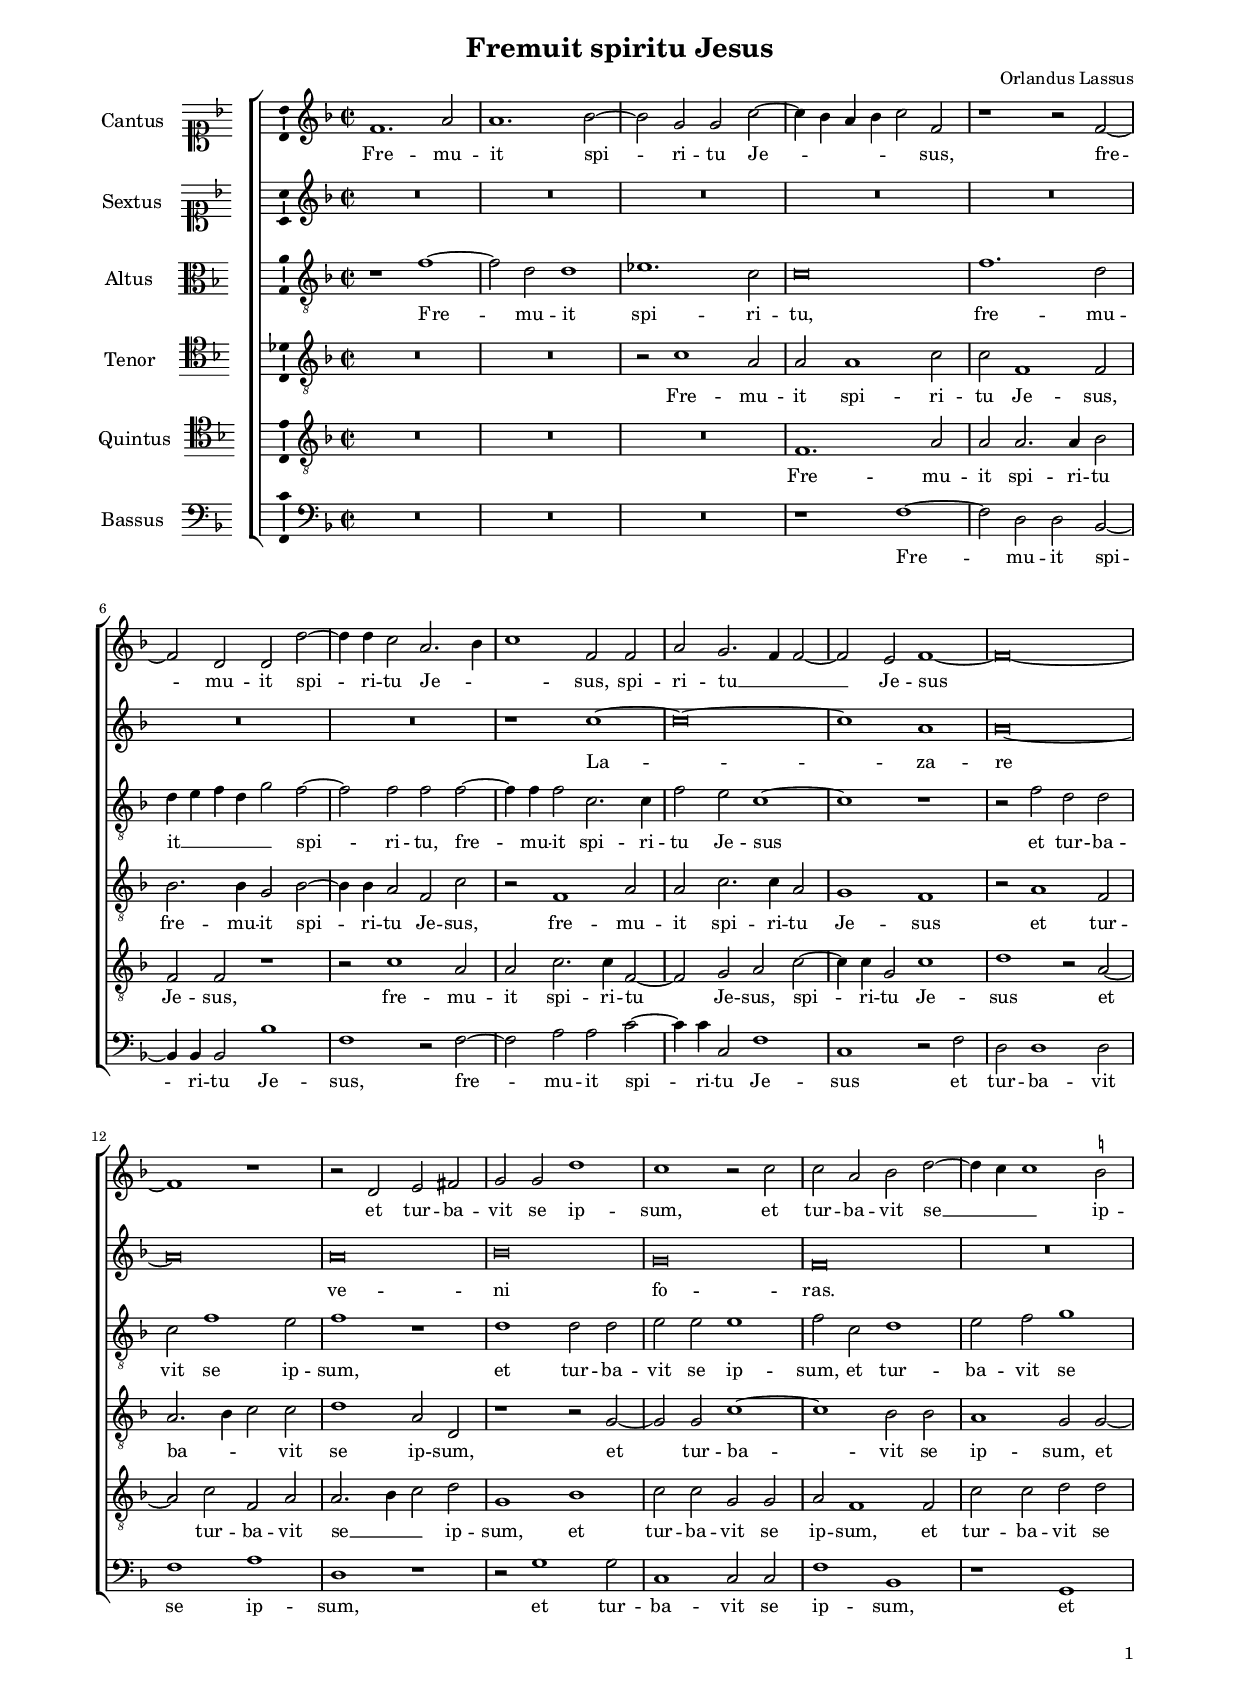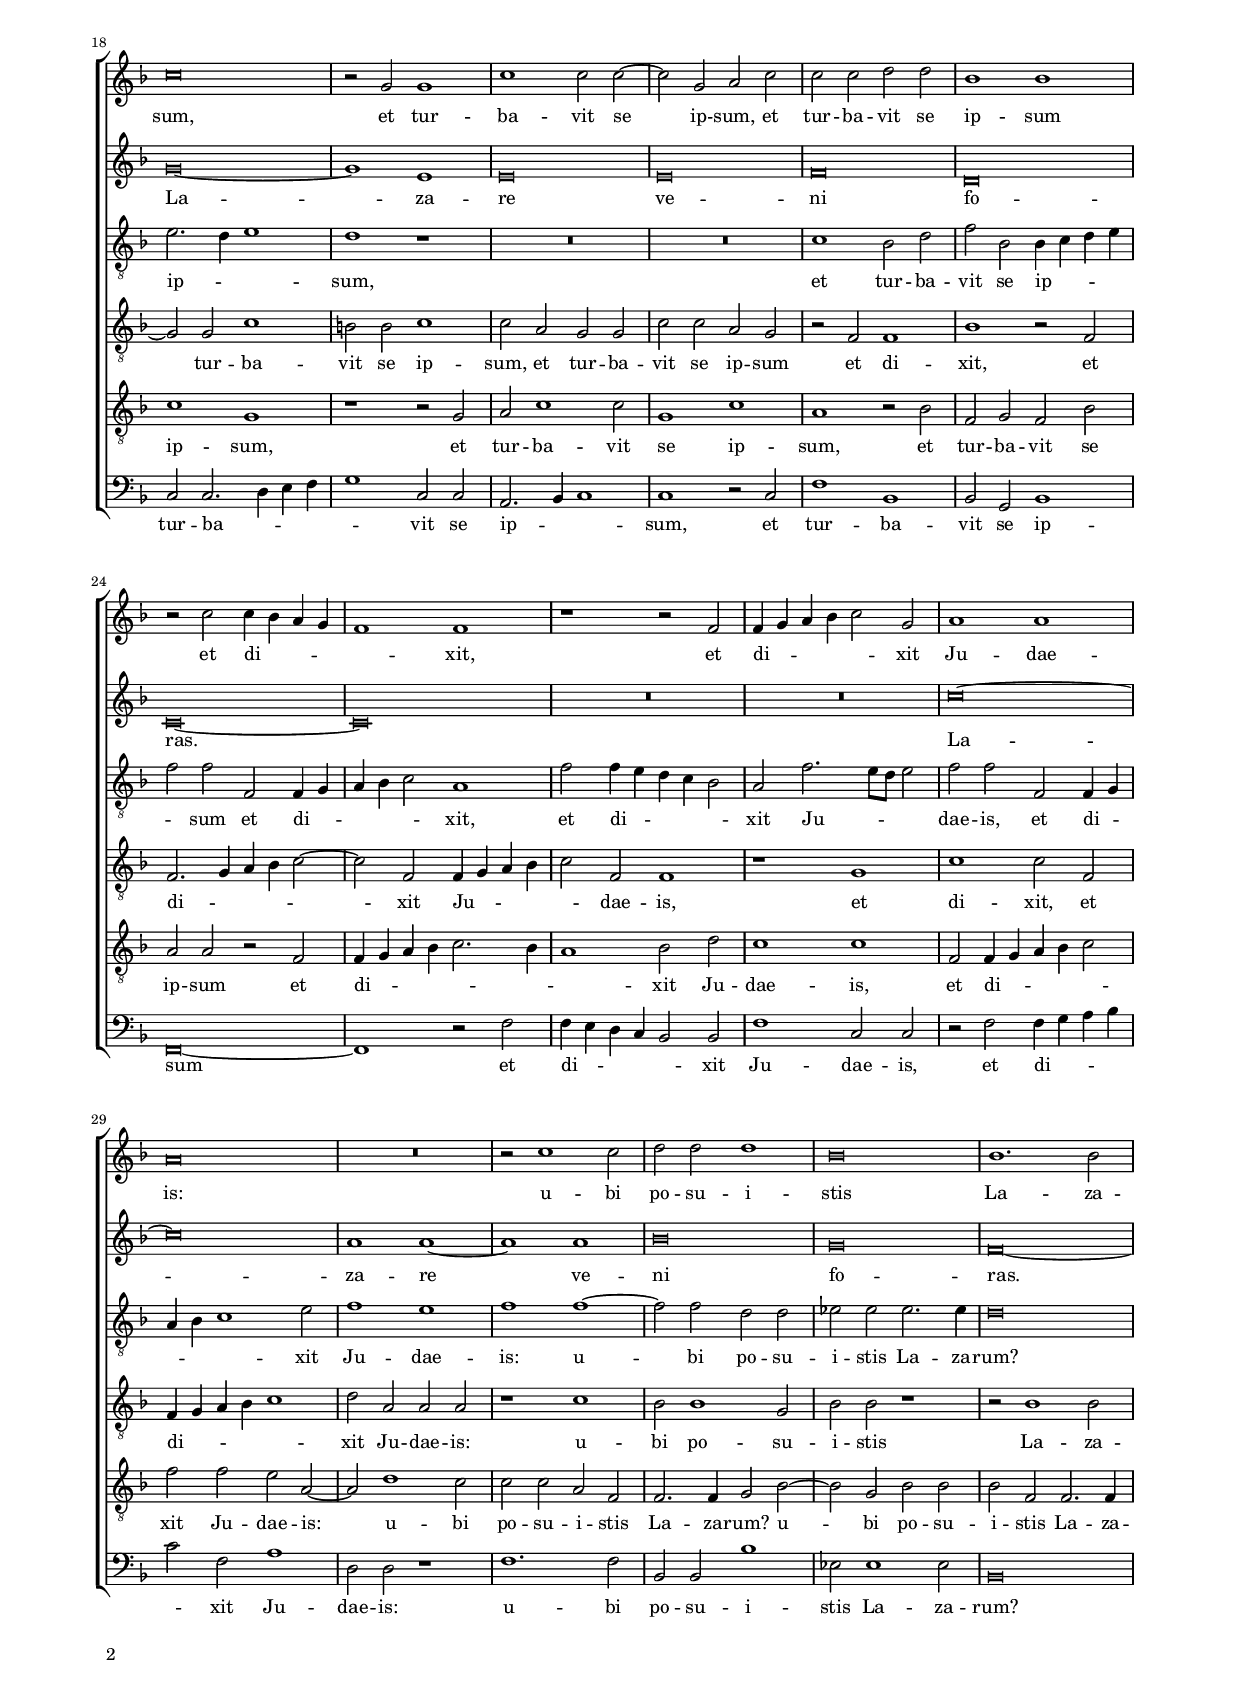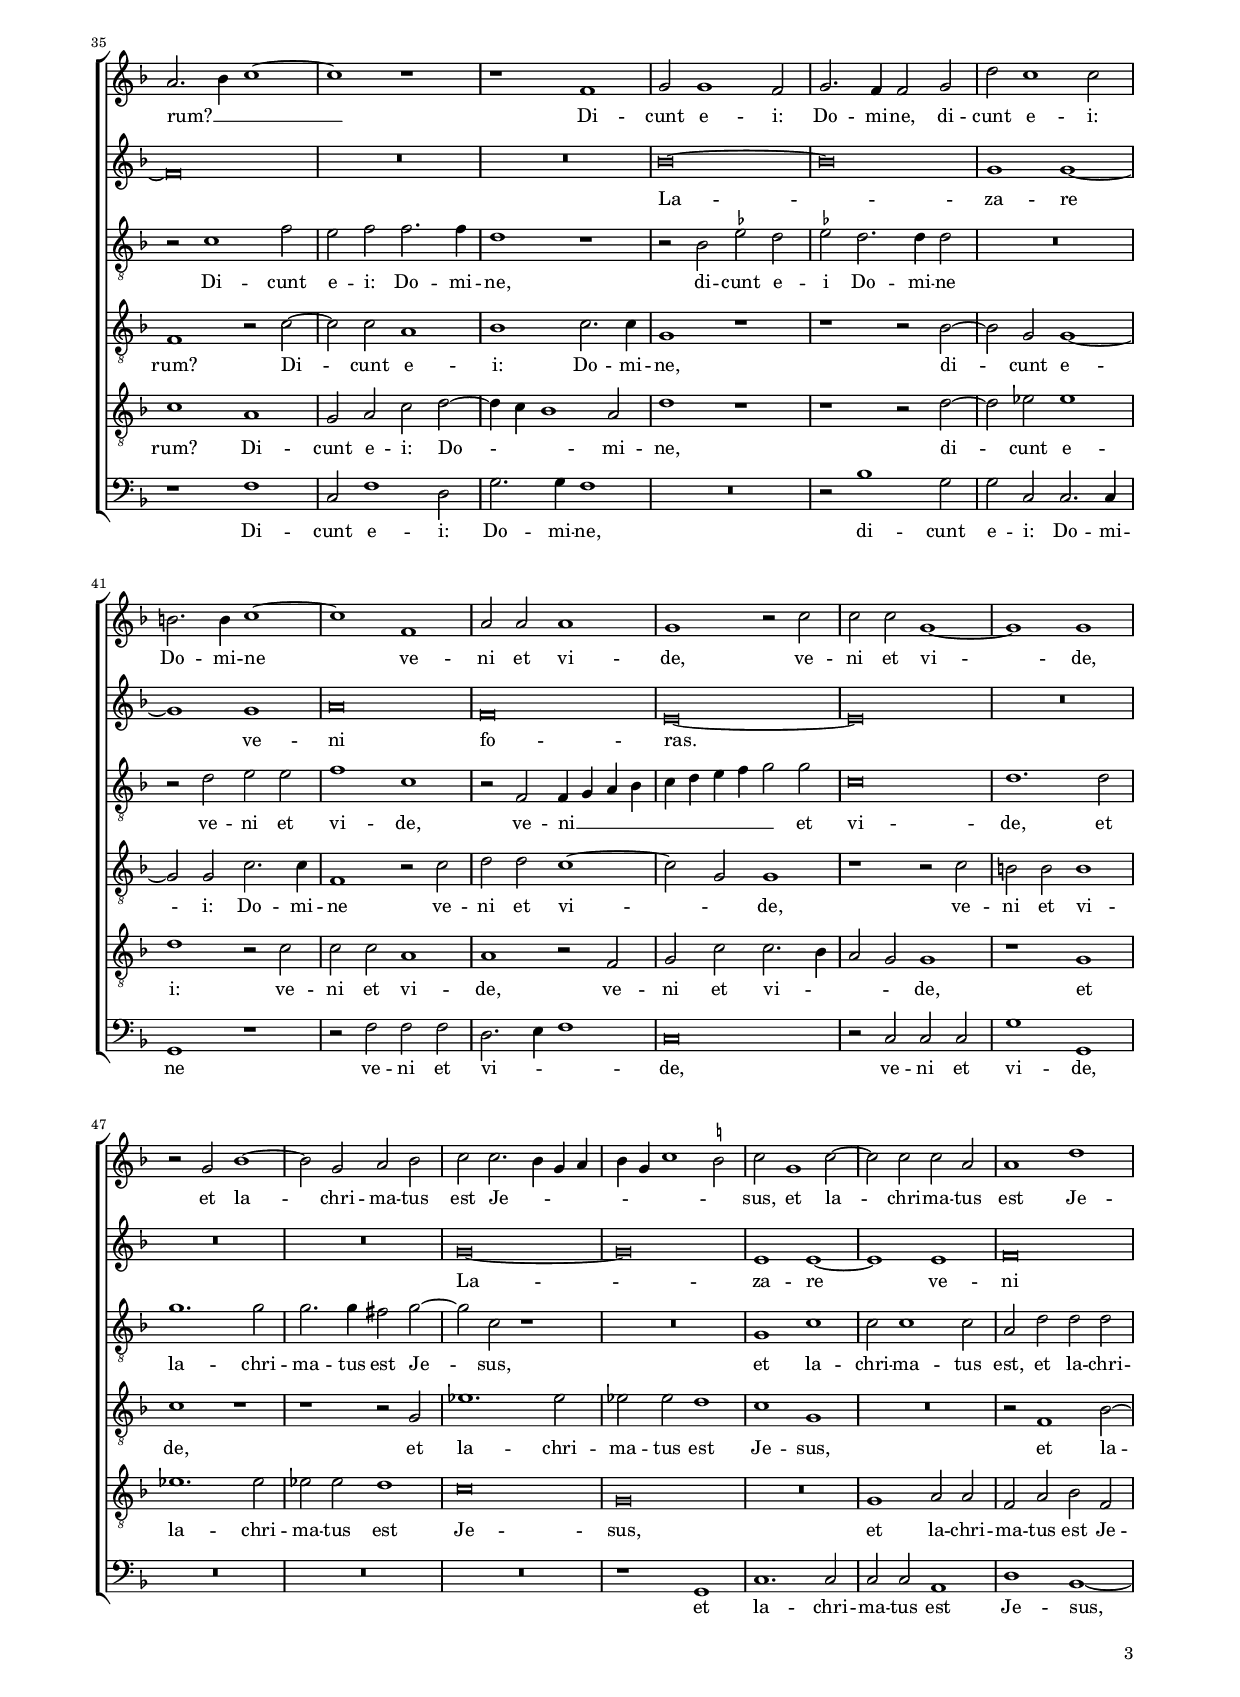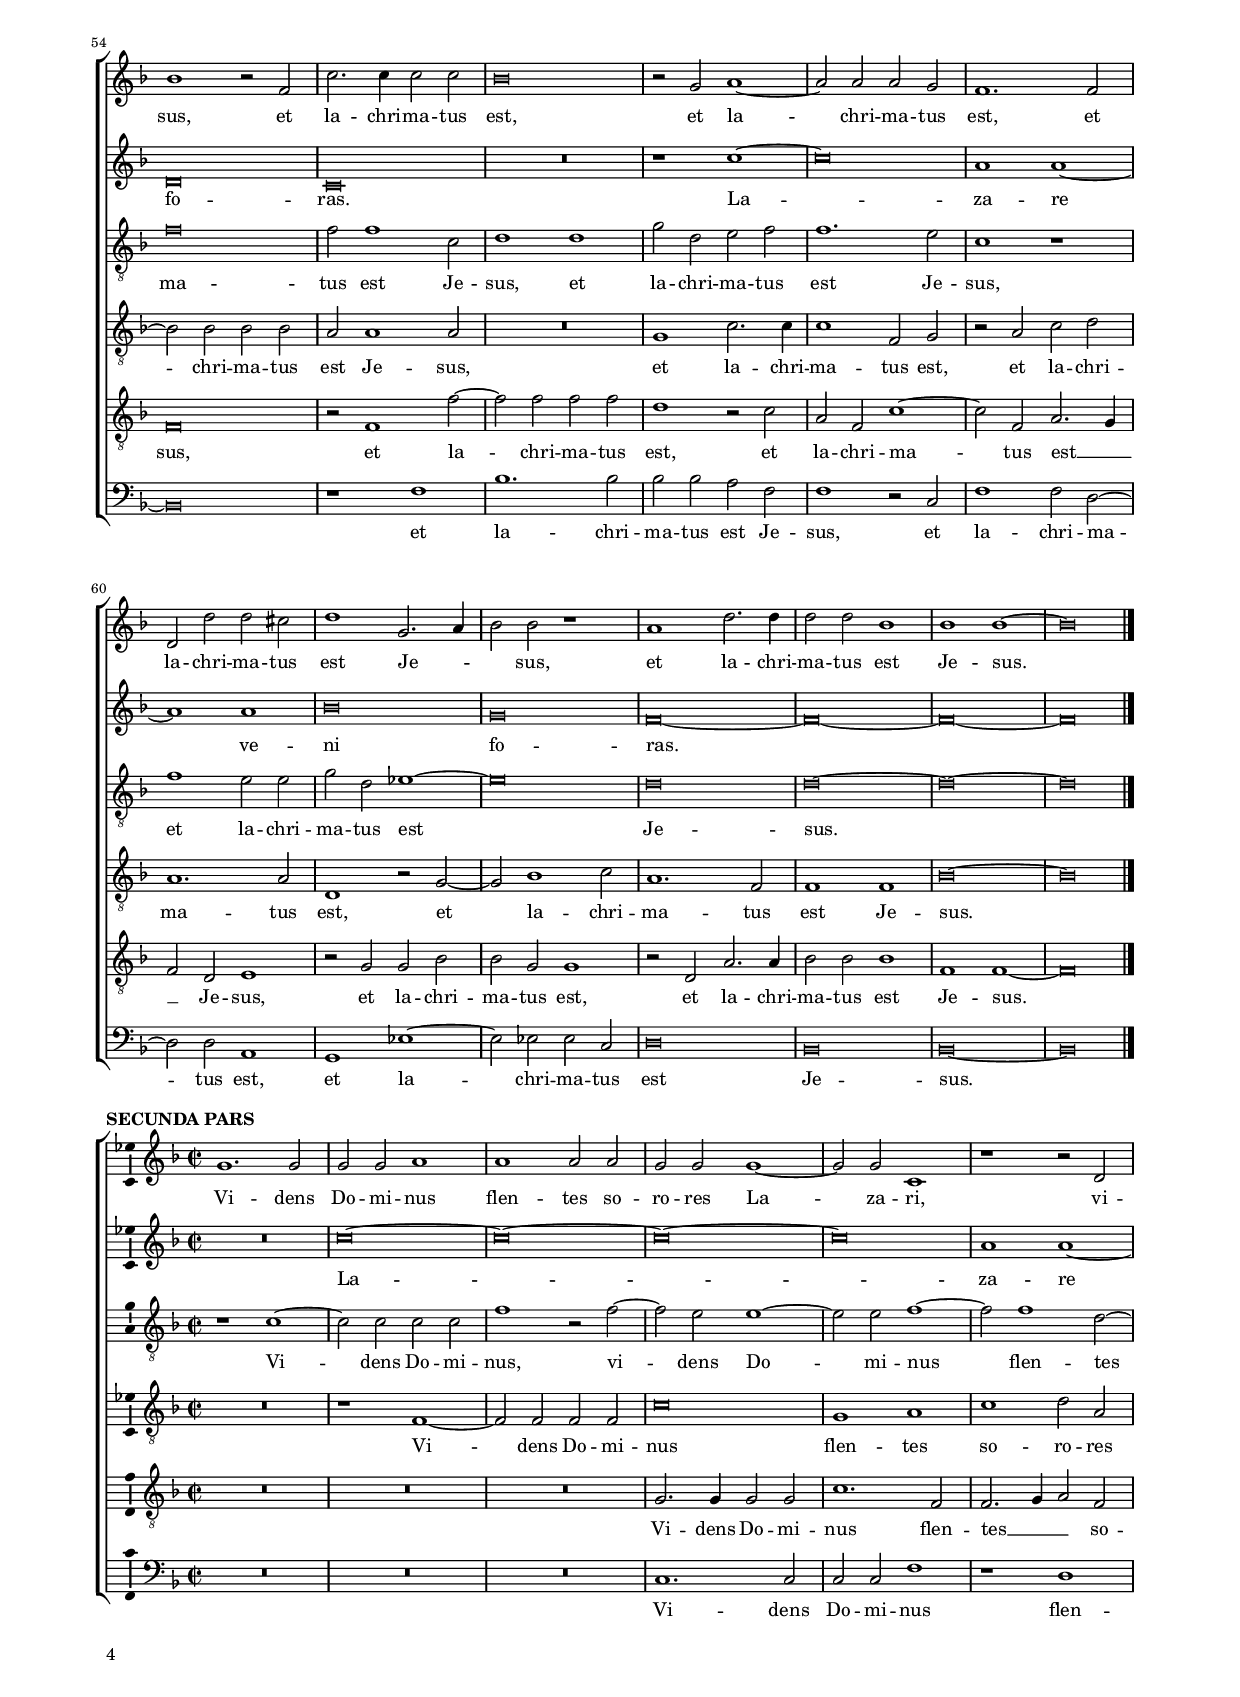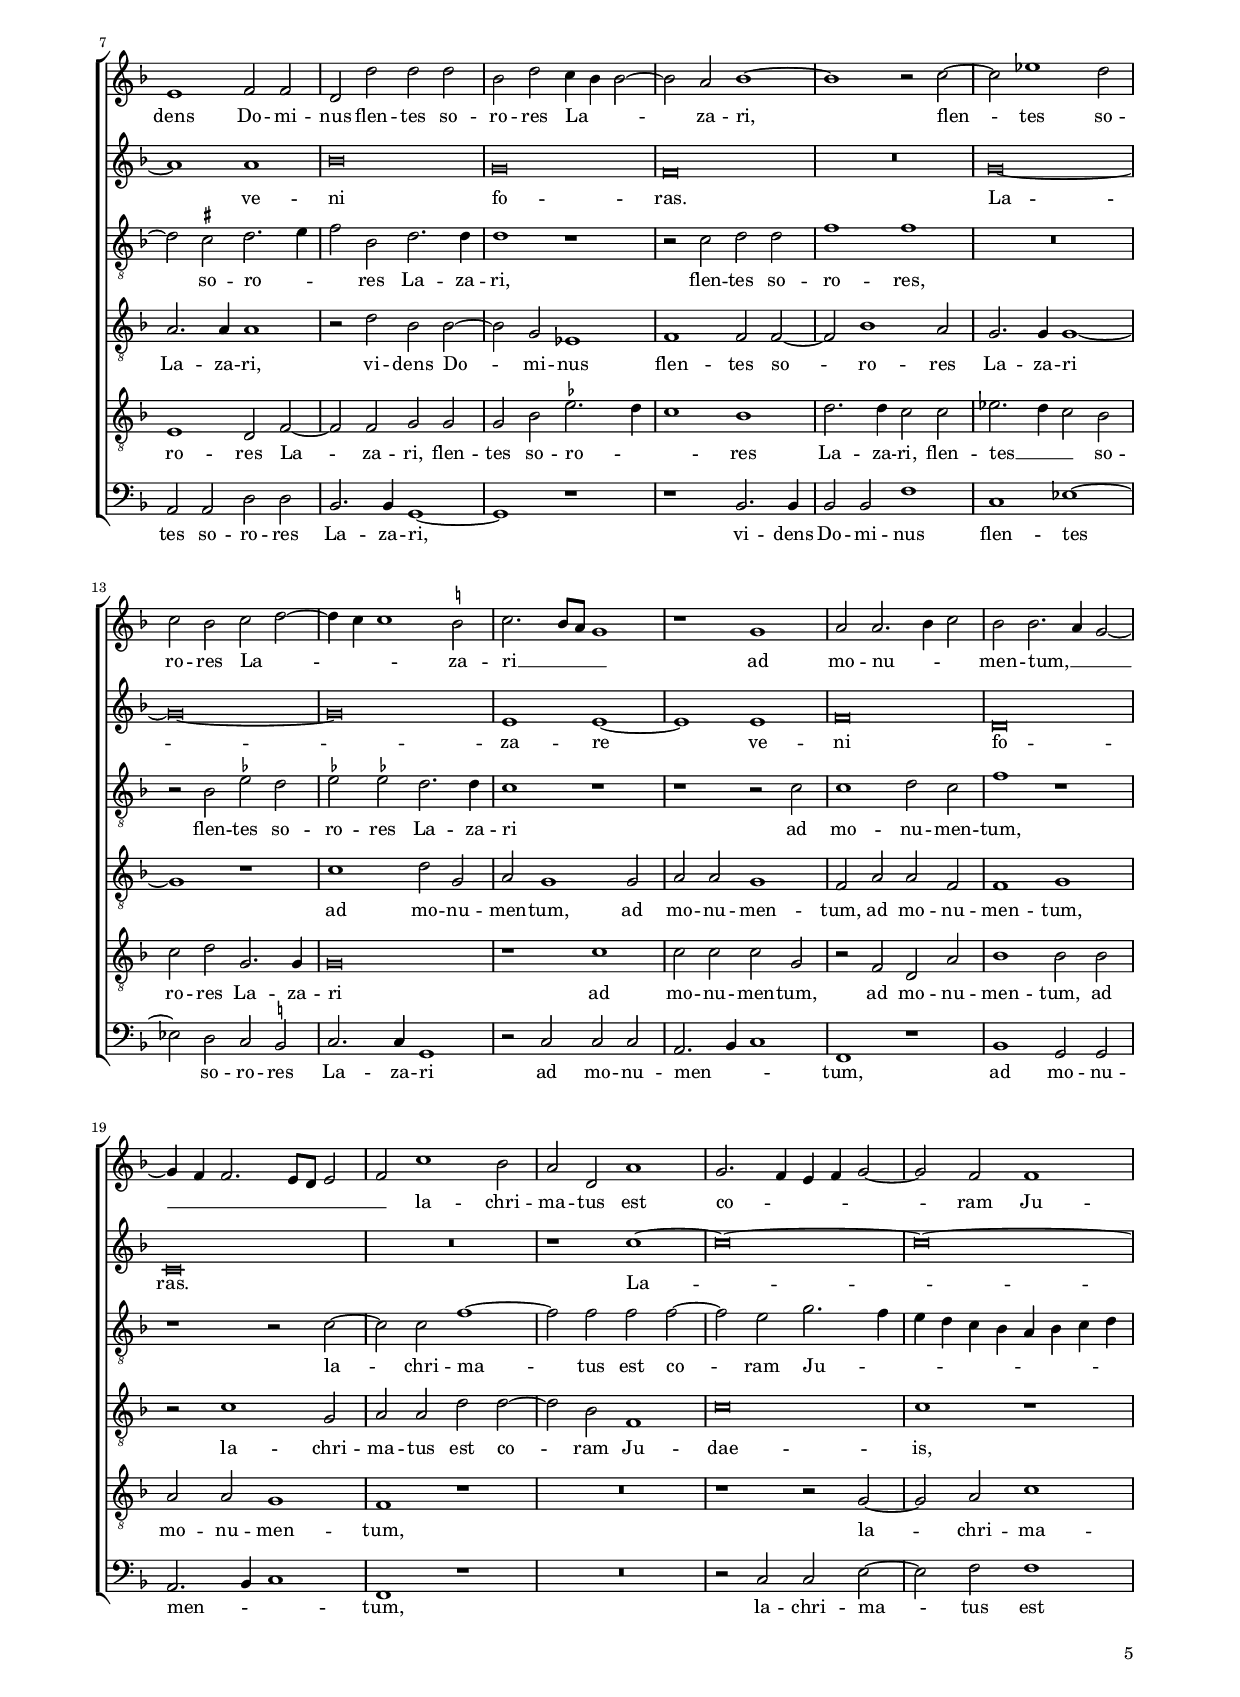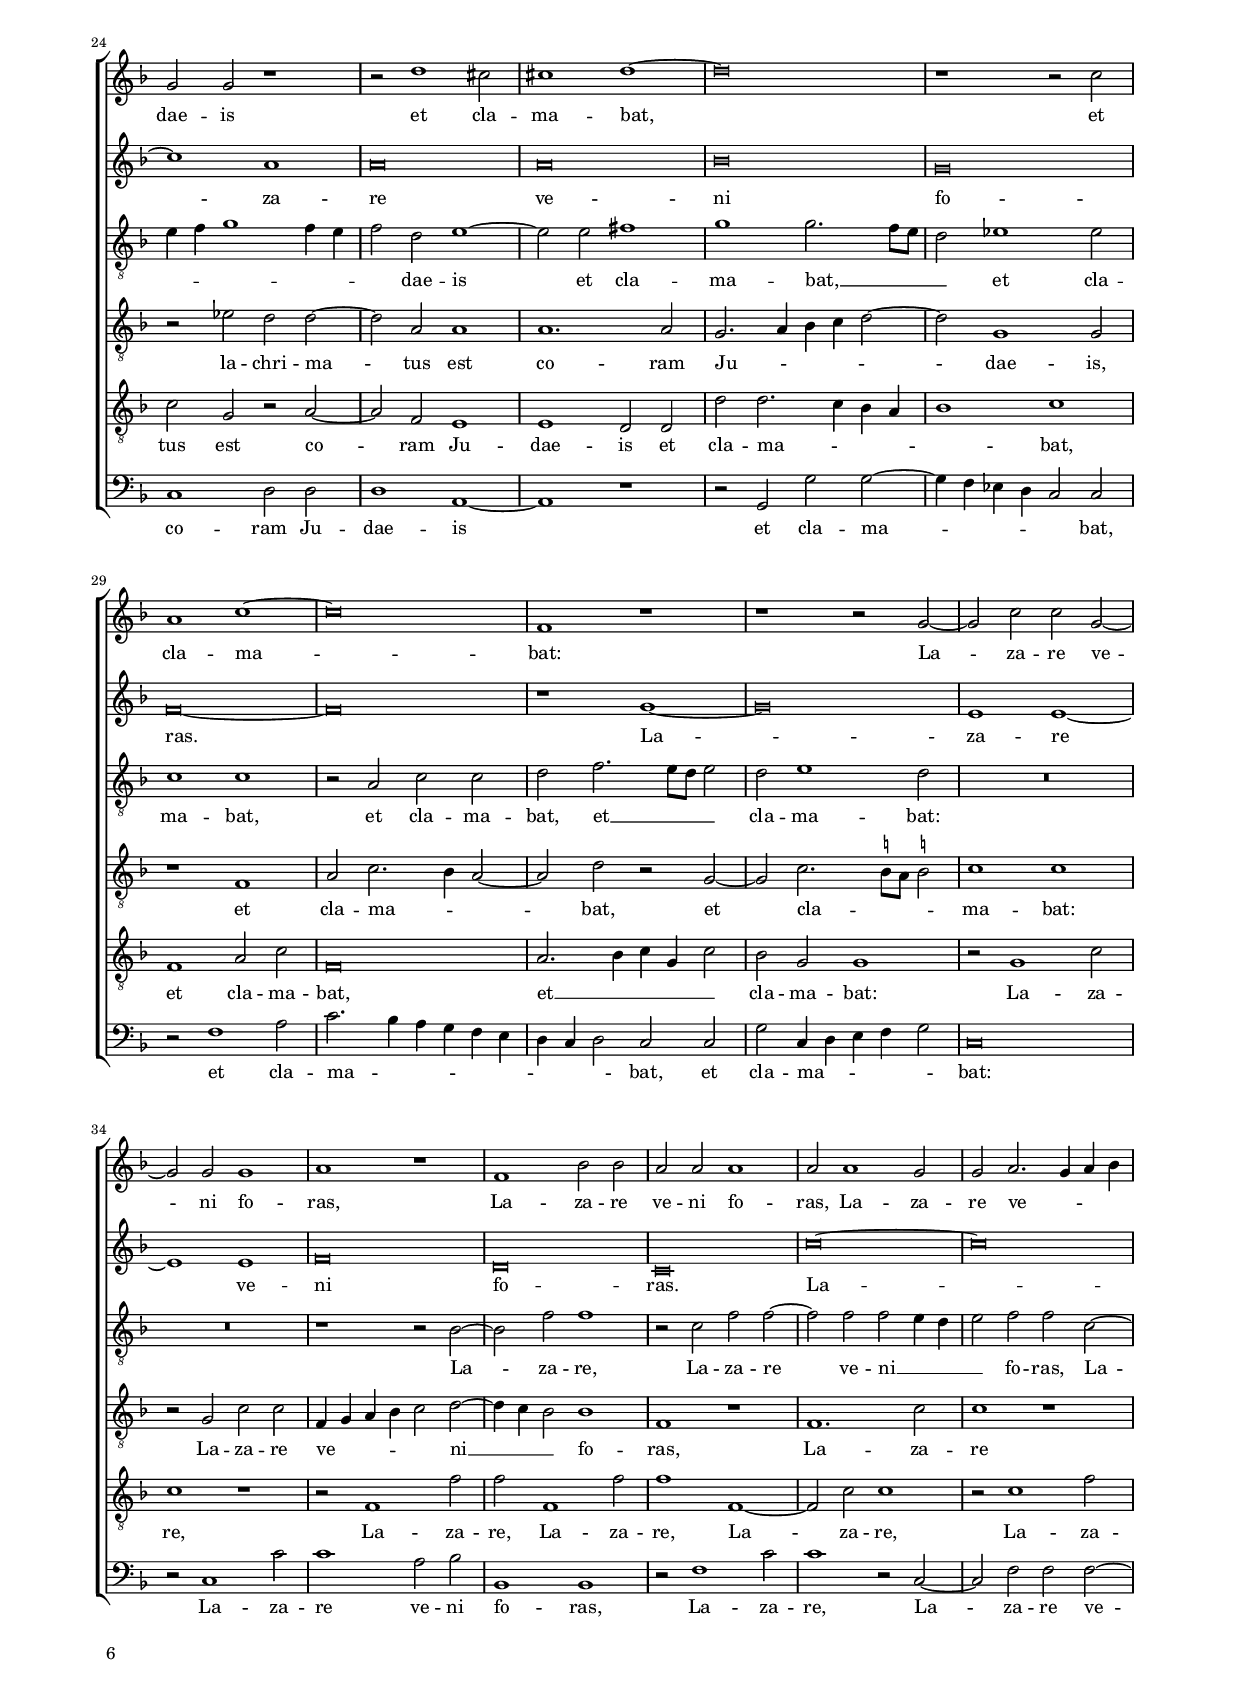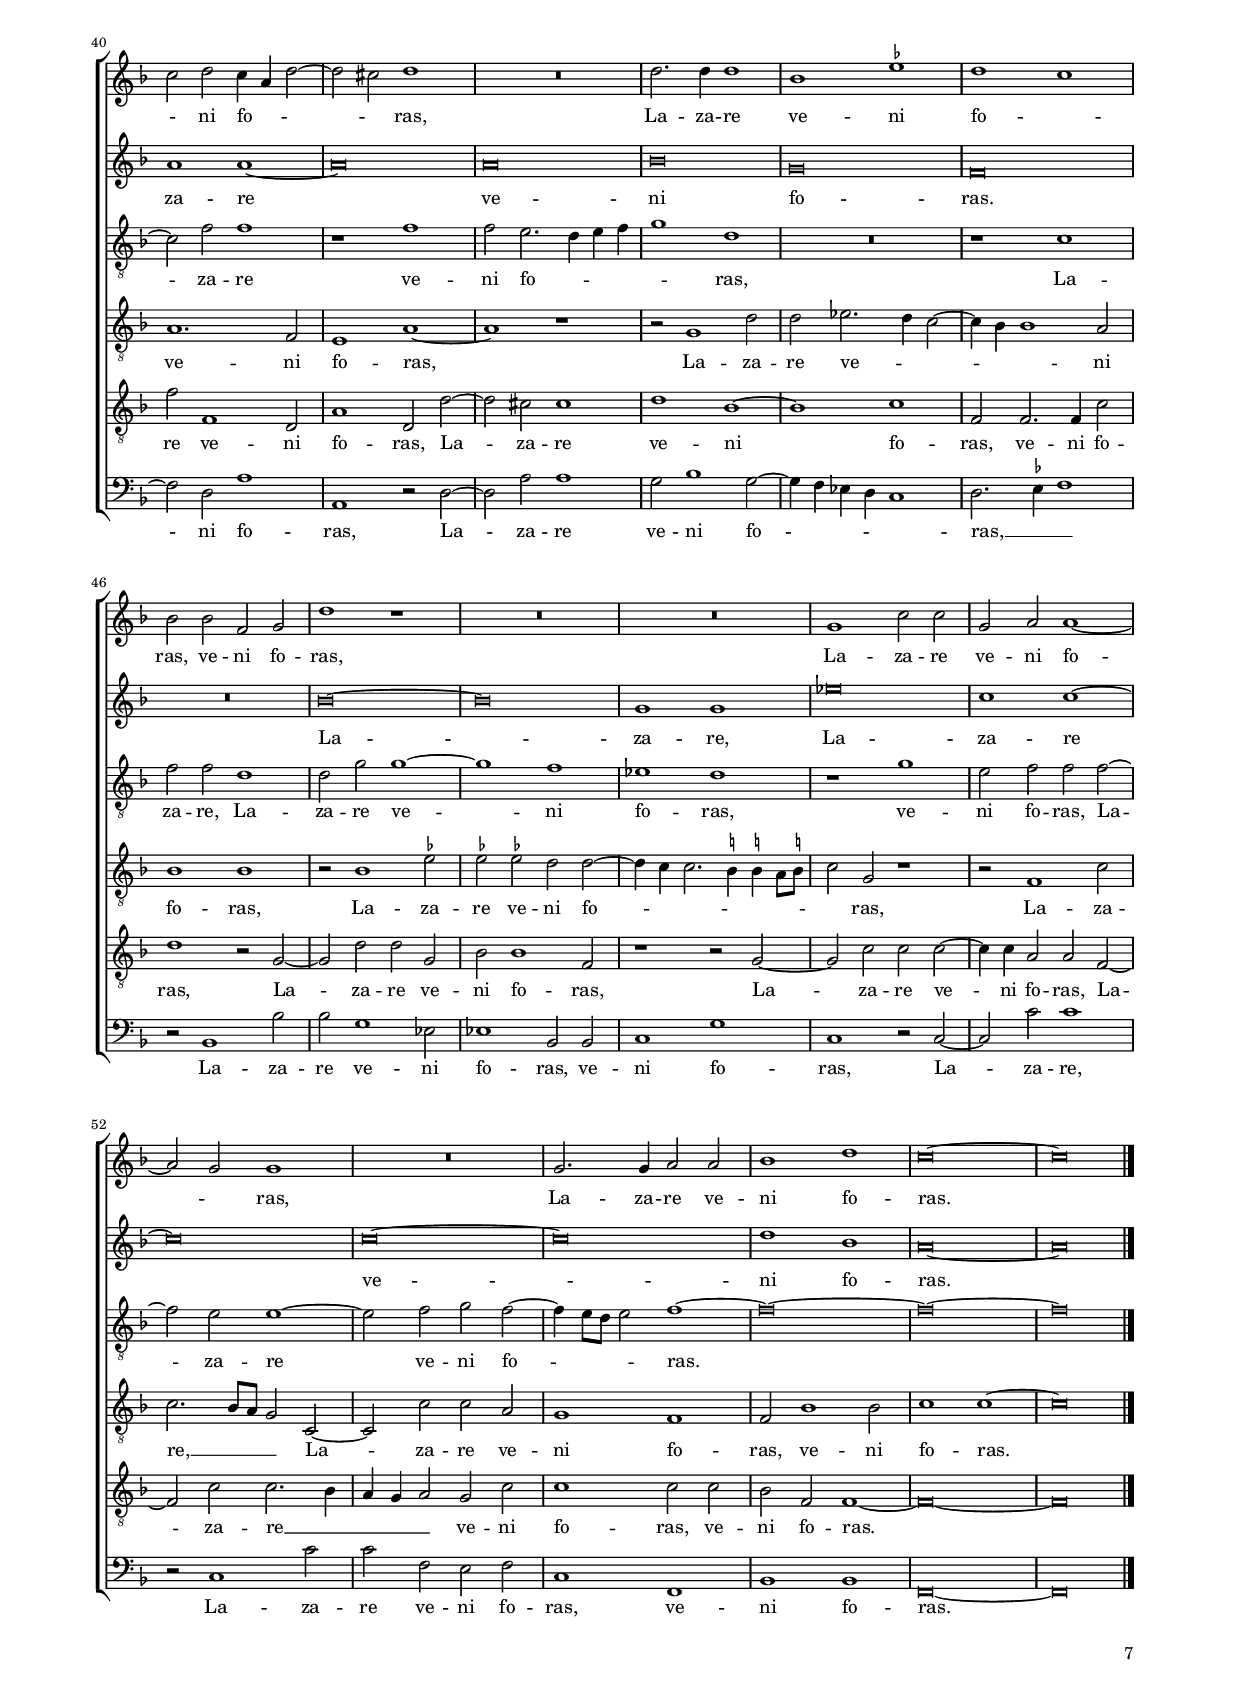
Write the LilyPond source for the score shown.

\header
{
  title="Fremuit spiritu Jesus"
  composer="Orlandus Lassus"
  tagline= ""
}

\version "2.20.0"
\language deutsch
#(set-global-staff-size 15)
% #(set-default-paper-size "letter")
#(ly:set-option 'point-and-click #f)


	ficta = { \once \set suggestAccidentals = ##t }
	
	forget = #(define-music-function (music) (ly:music?) #{
		\accidentalStyle forget
		$music
		\accidentalStyle default
		#})

	m = \melisma
	me = \melismaEnd
 %	\mark \markup { \fontsize #-3 \note  #"1" #1 = \fontsize #-3 \note #"1." #1 }


\paper
	{
	top-margin = 1.3 \cm
	bottom-margin = 0.8 \cm
	left-margin = 1.8 \cm
	right-margin = 1.8 \cm
	ragged-bottom = ##f
	ragged-last-bottom = ##t
	print-page-number = ##f
	score-system-spacing = #'((basic-distance . 17) (minimum-distance . 14) (padding . 5) (strechability . 250))
	system-system-spacing = #'((basic-distance . 17) (minimum-distance . 14) (padding . 5) (strechability . 250))
    oddFooterMarkup=\markup   \fill-line { "" \fromproperty #'page:page-number-string }
    evenFooterMarkup=\markup  \fill-line { \fromproperty #'page:page-number-string "" }
    last-bottom-spacing = #'((basic-distance . 12) (minimum-distance . 7) (padding . 4))
	systems-per-page = 3
%   page-count = 6
%	min-systems-per-page = 3
	}

global = {
    % \set Staff.autoBeaming = ##f
	\key f \major
	\time 2/2 \set Score.measureLength = #(ly:make-moment 2/1)
    \set Score.tempoHideNote = ##t
    \tempo 2 = 90
    \skip 1*2*66 \bar "|."
	}


incipitcantus = \markup { \score {
	{
	\set Staff.instrumentName = \markup { \fontsize #1 "Cantus" }
	\key f \major
	\clef soprano
	s4 \bar ""
	}
	\layout  {
	raggedright = ##t
	indent = 1.6 \cm
	line-width = 2.2 \cm
	\context { \Staff \remove Time_signature_engraver }
	\override Staff.Clef.Y-extent = #'(0 . 0)
	}} \hspace #1 }


incipitsextus = \markup { \score {
	{
	\set Staff.instrumentName = \markup { \fontsize #1 "Sextus" }
	\key f \major
	\clef soprano
	s4 \bar ""
	}
	\layout  {
	raggedright = ##t
	indent = 1.6 \cm
	line-width = 2.2 \cm
	\context { \Staff \remove Time_signature_engraver }
	\override Staff.Clef.Y-extent = #'(0 . 0)
	}} \hspace #1 }
      
      
incipitaltus = \markup { \score {
	{
	\set Staff.instrumentName = \markup { \fontsize #1 "Altus" }
	\key f \major
	\clef alto
	s4 \bar ""
	}
	\layout  {
	raggedright = ##t
	indent = 1.6 \cm
	line-width = 2.2 \cm
	\context { \Staff \remove Time_signature_engraver }
	\override Staff.Clef.Y-extent = #'(0 . 0)
	}} \hspace #1 }


incipittenor = \markup { \score {
	{
	\set Staff.instrumentName = \markup { \fontsize #1 "Tenor" }
	\key f \major
	\clef tenor
	s4 \bar ""
	}
	\layout  {
	raggedright = ##t
	indent = 1.6 \cm
	line-width = 2.2 \cm
	\context { \Staff \remove Time_signature_engraver }
	\override Staff.Clef.Y-extent = #'(0 . 0)
	}} \hspace #1 }
      
      
incipitquintus = \markup { \score {
	{
	\set Staff.instrumentName = \markup { \fontsize #1 "Quintus" }
	\key f \major
	\clef tenor
	s4 \bar ""
	}
	\layout  {
	raggedright = ##t
	indent = 1.6 \cm
	line-width = 2.2 \cm
	\context { \Staff \remove Time_signature_engraver }
	\override Staff.Clef.Y-extent = #'(0 . 0)
	}} \hspace #1 }
      
      
incipitbassus = \markup { \score {
	{
	\set Staff.instrumentName = \markup { \fontsize #1 "Bassus" }
	\key f \major
	\clef bass
	s4 \bar ""
	}
	\layout  {
	raggedright = ##t
	indent = 1.6 \cm
	line-width = 2.2 \cm
	\context { \Staff \remove Time_signature_engraver }
	\override Staff.Clef.Y-extent = #'(0 . 0)
	}} \hspace #1 }


cantus =  \relative c''
	{
	f,1. a2
	a1. b2~
	b2 g g c~
	c4 b a b c2 f,
%5
	r1 r2 f~ |
	f2 d d d'~
	d4 d c2 a2. b4
	c1 f,2 f
	a2 g2. f4 f2~
%10
	f2 e f1~ |
	f\breve~
	f1 r
	r2 d e fis
	g2 g d'1
%15
	c1 r2 c |
	c2 a b d~
	d4 c c1 \ficta h2
	c\breve
	r2 g g1
%20
	c1 c2 c~ |
	c2 g a c
	c2 c d d
	b1 b
	r2 c c4 b a g
%25
	f1 f |
	r1 r2 f
	f4 g a b c2 g
	a1 a
	a\breve
%30
	R\breve |
	r2 c1 c2
	d2 d d1
	b\breve
	b1. b2
%35
	a2. b4 c1~ |
	c1 r
	r1 f,
	g2 g1 f2
	g2. f4 f2 g
%40
	d'2 c1 c2 |
	h2. h4 c1~
	c1 f,
	a2 a a1
	g1 r2 c
%45
	c2 c g1~ |
	g1 g
	r2 g b1~
	b2 g a b
	c2 c2. b4 g a
%50
	b4 g c1 \ficta h2 |
	c2 g1 c2~
	c2 c c a
	a1 d
	b1 r2 f
%55
	c'2. c4 c2 c |
	b\breve
	r2 g a1~
	a2 a a g
	f1. f2
%60
	d2 d' d cis |
	d1 g,2. a4
	b2 b r1
	a1 d2. d4
	d2 d b1
%65
	b1 b~
	b\breve |
	}


sextus = \relative c''
	{
	R\breve
	R\breve
	R\breve
	R\breve
%5
	R\breve |
	R\breve
	R\breve
	r1 c~
	c\breve~
%10
	c1 a |
	a\breve~
	a\breve
	a\breve
	b\breve
%15
	g\breve |
	f\breve
	R\breve
	g\breve~
	g1 e
%20
	e\breve |
	e\breve
	f\breve
	d\breve
	c\breve~
%25
	c\breve |
	R\breve
	R\breve
	c'\breve~
    c\breve
	a1 a~
%30
	a1 a |
	b\breve
	g\breve
	f\breve~
	f\breve
%35
	R\breve |
	R\breve
	b\breve~
	b\breve
	g1 g~
%40
	g1 g |
	a\breve
	f\breve
	e\breve~
	e\breve
%45
	R\breve |
	R\breve
	R\breve
	g\breve~
	g\breve
%50
	e1 e~ |
	e1 e
	f\breve
	d\breve
	c\breve
%55
	R\breve |
	r1 c'~
	c\breve
	a1 a~
	a1 a
%60
	b\breve |
	g\breve
	f\breve~
	f\breve~
%65
	f\breve~ |
	f\breve |
	}


altus =  \relative c'
    {
	r1 f~
	f2 d d1
	es1. c2
	c\breve
%5
	f1. d2 |
	d4 e f d g2 f~
	f2 f f f~
	f4 f f2 c2. c4
	f2 e c1~
%10
	c1 r |
	r2 f d d
	c2 f1 e2
	f1 r
	d1 d2 d
%15
	e2 e e1 |
	f2 c d1
	e2 f g1
	e2. d4 e1
	d1 r
%20
	R\breve |
	R\breve
	c1 b2 d
	f2 b, b4 c d e
	f2 f f, f4 g
%25
	a4 b c2 a1 |
	f'2 f4 e d c b2
	a2 f'2. e8 d e2
	f2 f f, f4 g
	a4 b c1 e2
%30
	f1 e |
	f1 f~
	f2 f d d
	es2 es es2. es4
	d\breve
%35
	r2 c1 f2 |
	e2 f f2. f4
	d1 r
	r2 b \ficta es d
	\ficta es d2. d4 d2
%40
	R\breve |
	r2 d e e
	f1 c
	r2 f, f4 g a b
	c4 d e f g2 g
%45
	c,\breve |
	d1. d2
	g1. g2
	g2. g4 fis2 g~
	g2 c, r1
%50
	R\breve |
	g1 c
	c2 c1 c2
	a2 d d d
	f\breve
%55
	f2 f1 c2 |
	d1 d
	g2 d e f
	f1. e2
	c1 r
%60
	f1 e2 e |
	g2 d es1~
	es\breve
	d\breve
	d\breve~
%65
	d\breve~ |
	d\breve |
	}


tenor =  \relative c'
	{
	R\breve
	R\breve
	r2 c1 a2
	a2 a1 c2
%5
	c2 f,1 f2 |
	b2. b4 g2 b~
	b4 b a2 f c'
	r2 f,1 a2
	a2 c2. c4 a2
%10
	g1 f |
	r2 a1 f2
	a2. b4 c2 c
	d1 a2 d,
	r1 r2 g~
%15
	g2 g c1~ |
	c1 b2 b
	a1 g2 g~
	g2 g c1
	h2 h c1
%20
	c2 a g g |
	c2 c a g
	r2 f f1
	b1 r2 f
	f2. g4 a b c2~
%25
	c2 f, f4 g a b |
	c2 f, f1
	r1 g
	c1 c2 f,
	f4 g a b c1
%30
	d2 a a a |
	r1 c
	b2 b1 g2
	b2 b r1
	r2 b1 b2
%35
	f1 r2 c'~ |
	c2 c a1
	b1 c2. c4
	g1 r
	r1 r2 b~
%40
	b2 g g1~ |
	g2 g c2. c4
	f,1 r2 c'
	d2 d c1~
	c2 g g1
%45
	r1 r2 c |
	h2 h h1
	c1 r
	r1 r2 g
	es'1. es2
%50
	es2 es d1 |
	c1 g
	R\breve
	r2 f1 b2~
	b2 b b b
%55
	a2 a1 a2 |
	R\breve
	g1 c2. c4
	c1 f,2 g
	r2 a c d
%60
	a1. a2 |
	d,1 r2 g~
	g2 b1 c2
	a1. f2
	f1 f
%65
	b\breve~ |
	b\breve |
	}


quintus  =  \relative c'
	{
	R\breve
	R\breve
	R\breve
	f,1. a2
%5
	a2 a2. a4 b2 |
	f2 f r1
	r2 c'1 a2
	a2 c2. c4 f,2~
	f2 g a c~
%10
	c4 c g2 c1 |
	d1 r2 a~
	a2 c f, a
	a2. b4 c2 d
	g,1 b
%15
	c2 c g g |
	a2 f1 f2
	c'2 c d d
	c1 g
	r1 r2 g
%20
	a2 c1 c2 |
	g1 c
	a1 r2 b
	f2 g f b
	a2 a r f
%25
	f4 g a b c2. b4 |
	a1 b2 d
	c1 c
	f,2 f4 g a b c2
	f2 f e a,~
%30
	a2 d1 c2 |
	c2 c a f
	f2. f4 g2 b~
	b2 g b b
	b2 f f2. f4
%35
	c'1 a |
	g2 a c d~
	d4 c b1 a2
	d1 r
	r1 r2 d~
%40
	d2 es es1 |
	d1 r2 c
	c2 c a1
	a1 r2 f
	g2 c c2. b4
%45
	a2 g g1 |
	r1 g
	es'1. es2
	es2 es d1
	c\breve
%50
	g\breve |
	R\breve
	g1 a2 a
	f2 a b f
	f\breve
%55
	r2 f1 f'2~ |
	f2 f f f
	d1 r2 c
	a2 f c'1~
	c2 f, a2. g4
%60
	f2 d e1 |
	r2 g g b
	b2 g g1
	r2 d a'2. a4
	b2 b b1
%65
	f1 f~ |
	f\breve |
	}


bassus  =  \relative c
	{
	R\breve
	R\breve
	R\breve
	r1 f~
%5
	f2 d d b~ |
	b4 b b2 b'1
	f1 r2 f~
	f2 a a c~
	c4 c c,2 f1
%10
	c1 r2 f |
	d2 d1 d2
	f1 a
	d,1 r
	r2 g1 g2
%15
	c,1 c2 c |
	f1 b,
	r1 g
	c2 c2. d4 e f
	g1 c,2 c
%20
	a2. b4 c1 |
	c1 r2 c
	f1 b,
	b2 g b1
	f\breve~
%25
	f1 r2 f' |
	f4 e d c b2 b
	f'1 c2 c
	r2 f f4 g a b
	c2 f, a1
%30
	d,2 d r1  |
	f1. f2
	b,2 b b'1
	es,2 es1 es2
	b\breve
%35
	r1 f' |
	c2 f1 d2
	g2. g4 f1
	R\breve
	r2 b1 g2
%40
	g2 c, c2. c4 |
	g1 r
	r2 f' f f
	d2. e4 f1
	c\breve
%45
	r2 c c c |
	g'1 g,
	R\breve
	R\breve
	R\breve
%50
	r1 g |
	c1. c2
	c2 c a1
	d1 b~
	b\breve
%55
	r1 f' |
	b1. b2
	b2 b a f
	f1 r2 c
	f1 f2 d~
%60
	d2 d a1 |
	g1 es'~
	es2 es es c
	d\breve
	b\breve
%65
	b\breve~ |
	b\breve |        
	}


lyricscantus = \lyricmode {
	Fre -- mu -- it spi -- ri -- tu Je -- _ _ _ _ sus,
    fre -- mu -- it spi -- ri -- tu Je -- _ _ sus,
    spi -- ri -- tu __ _ _ Je -- sus
    et tur -- ba -- vit se ip -- sum,
    et tur -- ba -- vit se __ _ _ ip -- sum,
    et tur -- ba -- vit se ip -- sum,
    et tur -- ba -- vit se ip -- sum
    et di -- _ _ _ _ xit,
    et di -- _ _ _ _ xit Ju -- dae -- is:
    u -- bi po -- su -- i -- stis La -- za -- rum? __ _ _
    Di -- cunt e -- i:
    Do -- mi -- ne,
    di -- cunt e -- i: 
    Do -- mi -- ne ve -- ni et vi -- de,
    ve -- ni et vi -- de,
    et la -- chri -- ma -- tus est Je -- _ _ _ _ _ _ _ sus,
    et la -- chri -- ma -- tus est Je -- sus,
    et la -- chri -- ma -- tus est,
    et la -- chri -- ma -- tus est,
    et la -- chri -- ma -- tus est Je -- _ _ sus,
    et la -- chri -- ma -- tus est Je -- sus.
	}


lyricssextus = \lyricmode {
	La -- za -- re ve -- ni fo -- ras.
    La -- za -- re ve -- ni fo -- ras.
    La -- za -- re ve -- ni fo -- ras.
    La -- za -- re ve -- ni fo -- ras.
    La -- za -- re ve -- ni fo -- ras.
    La -- za -- re ve -- ni fo -- ras.
	}
	
	
lyricsaltus = \lyricmode {
	Fre -- mu -- it spi -- ri -- tu,
    fre -- mu -- it __ _ _ _ _ spi -- ri -- tu,
    fre -- mu -- it spi -- ri -- tu Je -- sus
    et tur -- ba -- vit se ip -- sum,
    et tur -- ba -- vit se ip -- sum,
    et tur -- ba -- vit se ip -- _ _ sum,
    et tur -- ba -- vit se ip -- _ _ _ _ sum
    et di -- _ _ _ _ xit,
    et di -- _ _ _ _ xit Ju -- _ _ _ dae -- is,
    et di -- _ _ _ _ xit Ju -- dae -- is:
    u -- bi po -- su -- i -- stis La -- za -- rum?
    Di -- cunt e -- i:
    Do -- mi -- ne,
    di -- cunt e -- i
    Do -- mi -- ne ve -- ni et vi -- de,
    ve -- ni __ _ _ _ _ _ _ _ _ et vi -- de,
    et la -- chri -- ma -- tus est Je -- sus,
    et la -- chri -- ma -- tus est,
    et la -- chri -- ma -- tus est Je -- sus,
    et la -- chri -- ma -- tus est Je -- sus,
    et la -- chri -- ma -- tus est Je -- sus.
	}


lyricstenor = \lyricmode {
	Fre -- mu -- it spi -- ri -- tu Je -- sus,
    fre -- mu -- it spi -- ri -- tu Je -- sus,
    fre -- mu -- it spi -- ri -- tu Je -- sus
    et tur -- ba -- _ _ vit se ip -- sum,
    et tur -- ba -- vit se ip -- sum,
    et tur -- ba -- vit se ip -- sum,
    et tur -- ba -- vit se ip -- sum
    et di -- xit,
    et di -- _ _ _ _ xit Ju -- _ _ _ _ dae -- is,
    et di -- xit,
    et di -- _ _ _ _ xit Ju -- dae -- is:
    u -- bi po -- su -- i -- stis La -- za -- rum?
    Di -- cunt e -- i:
    Do -- mi -- ne,
    di -- cunt e -- i:
    Do -- mi -- ne ve -- ni et vi -- _ de,
    ve -- ni et vi -- de,
    et la -- chri -- ma -- tus est Je -- sus,
    et la -- chri -- ma -- tus est Je -- sus,
    et la -- chri -- ma -- tus est,
    et la -- chri -- ma -- tus est,
    et la -- chri -- ma -- tus est Je -- sus.
	}


lyricsquintus = \lyricmode {
	Fre -- mu -- it spi -- ri -- tu Je -- sus,
    fre -- mu -- it spi -- ri -- tu Je -- sus,
    spi -- ri -- tu Je -- sus
    et tur -- ba -- vit se __ _ _ ip -- sum,
    et tur -- ba -- vit se ip -- sum,
    et tur -- ba -- vit se ip -- sum,
    et tur -- ba -- vit se ip -- sum,
    et tur -- ba -- vit se ip -- sum
    et di -- _ _ _ _ _ _ xit Ju -- dae -- is,
    et di -- _ _ _ _ xit Ju -- dae -- is:
    u -- bi po -- su -- i -- stis La -- za -- rum?
    u -- bi po -- su -- i -- stis La -- za -- rum?
    Di -- cunt e -- i:
    Do -- _ _ mi -- ne,
    di -- cunt e -- i: ve -- ni et vi -- de,
    ve -- ni et vi -- _ _ _ de,
    et la -- chri -- ma -- tus est Je -- sus,
    et la -- chri -- ma -- tus est Je -- sus,
    et la -- chri -- ma -- tus est,
    et la -- chri -- ma -- tus est __ _ _ Je -- sus,
    et la -- chri -- ma -- tus est,
    et la -- chri -- ma -- tus est Je -- sus.
	}


lyricsbassus = \lyricmode {
	Fre -- mu -- it spi -- ri -- tu Je -- sus,
    fre -- mu -- it spi -- ri -- tu Je -- sus
    et tur -- ba -- vit se ip -- sum,
    et tur -- ba -- vit se ip -- sum,
    et tur -- ba -- _ _ _ _ vit se ip -- _ _ sum,
    et tur -- ba -- vit se ip -- sum
    et di -- _ _ _ _ xit Ju -- dae -- is,
    et di -- _ _ _ _ xit Ju -- dae -- is:
    u -- bi po -- su -- i -- stis La -- za -- rum?
    Di -- cunt e -- i:
    Do -- mi -- ne,
    di -- cunt e -- i:
    Do -- mi -- ne ve -- ni et vi -- _ _ de,
    ve -- ni et vi -- de,
    et la -- chri -- ma -- tus est Je -- sus,
    et la -- chri -- ma -- tus est Je -- sus,
    et la -- chri -- ma -- tus est,
    et la -- chri -- ma -- tus est Je -- sus.
	}


\score
{  
	% \transpose {
	\new ChoirStaff \with { \override StaffGrouper.staff-staff-spacing.basic-distance = #12 }
	<<

	\new Staff << \global
	\new Voice="v1" {
		\set Staff.instrumentName=\incipitcantus
		\set Staff.midiInstrument = "reed organ"
		\clef "treble"
		\cantus }
	\new Lyrics \lyricsto "v1" {\lyricscantus }
	>>


	\new Staff << \global
	\new Voice="v6" {
		\set Staff.instrumentName=\incipitsextus
		\set Staff.midiInstrument = "reed organ"
		\clef "treble" 
		\sextus}
	\new Lyrics \lyricsto "v6" {\lyricssextus }
	>>


	\new Staff << \global
	\new Voice="v2" {
		\set Staff.instrumentName=\incipitaltus
		\set Staff.midiInstrument = "reed organ"
		\clef "G_8" 
		\altus}
	\new Lyrics \lyricsto "v2" {\lyricsaltus }
	>>


	\new Staff << \global
	\new Voice="v3" {
		\set Staff.instrumentName=\incipittenor
		\set Staff.midiInstrument = "reed organ"
		\clef "G_8"
		\tenor }
	\new Lyrics \lyricsto "v3" {\lyricstenor }
	>>


	\new Staff << \global
	\new Voice="v5" {
		\set Staff.instrumentName=\incipitquintus
		\set Staff.midiInstrument = "reed organ"
		\clef "G_8"
		\quintus}
	\new Lyrics \lyricsto "v5" {\lyricsquintus }
	>>


	\new Staff << \global
	\new Voice="v4" {
		\set Staff.instrumentName=\incipitbassus
		\set Staff.midiInstrument = "reed organ"
		\clef "bass" 
		\bassus }
	\new Lyrics \lyricsto "v4" {\lyricsbassus}
	>>

	>>
	% } % transpose

	\layout
	{
	indent = 2.6 \cm
%	\context { \Lyrics \override VerticalAxisGroup.nonstaff-relatedstaff-spacing.padding = #2 }
%	\context { \Lyrics \override LyricText.font-size = #1 }
  	\context { \Staff \consists "Ambitus_engraver" }
	\context { \Staff \override TimeSignature.break-visibility = #end-of-line-invisible }
%	\context { \Staff \override InstrumentName.X-offset = #'-25 }
%	\context { \Voice \override Slur.transparent = ##t }
	\context { \Score \override BarNumber.padding = #2 }
	\context { \Voice \override NoteHead.style = #'baroque }
	}

\midi
	{
	}

}

%%%%%%%%%%%%%%%%%%%%  SECUNDA PARS   %%%%%%%%%%%%%%%%%%%%


global = {
	\key f \major
	\time 2/2 \set Score.measureLength = #(ly:make-moment 2/1)
    \set Score.tempoHideNote = ##t
    \tempo 2 = 90
    \skip 1*2*57  \bar "|."
	}


cantus =  \relative c''
	{
	g1. g2
	g2 g a1
	a1 a2 a
	g2 g g1~
%5
	g2 g c,1 |
	r1 r2 d
	e1 f2 f
	d2 d' d d
	b2 d c4 b b2~
%10
	b2 a b1~ |
	b1 r2 c~
	c2 es1 d2
	c2 b c d~
	d4 c c1 \ficta h2
%15
	c2. b8 a g1 |
	r1 g
	a2 a2. b4 c2
	b2 b2. a4 g2~
	g4 f f2. e8 d e2
%20
	f2 c'1 b2 |
	a2 d, a'1
	g2. f4 e f g2~
	g2 f f1
	g2 g r1
%25
	r2 d'1 cis2 |
	cis1 d~
	d\breve
	r1 r2 c
	a1 c~
%30
	c\breve |
	f,1 r
	r1 r2 g~
	g2 c c g~
	g2 g g1
%35
	a1 r |
	f1 b2 b
	a2 a a1
	a2 a1 g2
	g2 a2. g4 a b
%40
	c2 d c4 a d2~ |
	d2 cis d1
	R\breve
	d2. d4 d1
	b1 \ficta es
%45
	d1 c |
	b2 b f g
	d'1 r 
	R\breve
	R\breve
%50
	g,1 c2 c |
	g2 a a1~
	a2 g g1
	R\breve
	g2. g4 a2 a
%55
	b1 d |
	c\breve~
    c\breve |
	}


sextus = \relative c''
	{
	R\breve
	c\breve~
	c\breve~
    c\breve~
%5
    c\breve
	a1 a~
	a1 a |
	b\breve
	g\breve
%10
	f\breve
	R\breve
	g\breve~ |
	g\breve~
    g\breve
%15
	e1 e~
	e1 e1
    f\breve |
	d\breve
	c\breve
%20
	R\breve
    r1 c'~
    c\breve~ |
	c\breve~ |
	c1 a
%25
    a\breve
    a\breve
	b\breve |
	g\breve
    f\breve~
%30
	f\breve
	r1 g~
	g\breve |
	e1 e~
    e1 e
%35
	f\breve |
	d\breve
    c\breve |
	c'\breve~
    c\breve
%40
	a1 a~ |
	a\breve
	a\breve |
	b\breve
	g\breve
%45
	f\breve 
	R\breve
	b\breve~ |
	b\breve
    g1 g |
%50
	es'\breve
	c1 c~
	c\breve
	c\breve~
    c\breve
%55
	d1 b |
	a\breve~
	a\breve |
	}


altus =  \relative c'
    {
	r1 c~
	c2 c c c
	f1 r2 f~
	f2 e e1~
%5
	e2 e f1~ |
	f2 f1 d2~
	d2 \ficta cis d2. e4
	f2 b, d2. d4
	d1 r
%10
	r2 c d d |
	f1 f
	R\breve
	r2 b, \ficta es d
	\ficta es2 \ficta es! d2. d4
%15
	c1 r |
	r1 r2 c
	c1 d2 c
	f1 r
	r1 r2 c~
%20
	c2 c f1~ |
	f2 f f f~
	f2 e g2. f4
	e4 d c b a b c d
	e4 f g1 f4 e
%25
	f2 d e1~ |
	e2 e fis1
	g1 g2. f8 e
	d2 es1 es2
	c1 c
%30
	r2 a c c |
	d2 f2. e8 d e2
	d2 e1 d2
	R\breve
	R\breve
%35
	r1 r2 b~ |
	b2 f' f1
	r2 c f f~
	f2 f f e4 d
	e2 f f c~
%40
	c2 f f1 |
	r1 f
	f2 e2. d4 e f
	g1 d
	R\breve
%45
	r1 c |
	f2 f d1
	d2 g g1~
	g1 f
	es1 d
%50
	r1 g |
	e2 f f f~
	f2 e e1~
	e2 f g f~
	f4 e8 d e2 f1~
%55
	f\breve~
	f\breve~
    f\breve |
	}


tenor =  \relative c'
	{
	R\breve
	r1 f,~
	f2 f f f
	c'\breve
%5
	g1 a |
	c1 d2 a
	a2. a4 a1
	r2 d b b~
	b2 g es1
%10
	f1 f2 f~ |
	f2 b1 a2
	g2. g4 g1~
	g1 r
	c1 d2 g,
%15
	a2 g1 g2 |
	a2 a g1
	f2 a a f
	f1 g
	r2 c1 g2
%20
	a2 a d d~ |
	d2 b f1
	c'\breve
	c1 r
	r2 es d d~
%25
	d2 a a1 |
	a1. a2
	g2. a4 b c d2~
	d2 g,1 g2
	r1 f
%30
	a2 c2. b4 a2~ |
	a2 d r g,~
	g2 c2. \ficta \stemDown h8 a \stemNeutral \ficta h!2
	c1 c
	r2 g c c
%35
	f,4 g a b c2 d~ |
	d4 c b2 b1
	f1 r
	f1. c'2
	c1 r
%40
	a1. f2 |
	e1 a~
	a1 r
	r2 g1 d'2
	d2 es2. d4 c2~
%45
	c4 b b1 a2 |
	b1 b
	r2 b1 \ficta es2
	\ficta es2 \ficta es! d d~
	d4 c c2. \ficta h4 \stemDown \ficta h!4 a8 \stemNeutral \ficta h!
%50
	c2 g r1 |
	r2 f1 c'2
	c2. b8 a g2 c,~
	c2 c' c a
	g1 f
%55
	f2 b1 b2 |
	c1 c~
	c\breve |
	}


quintus  =  \relative c'
	{
	R\breve
	R\breve
	R\breve
	g2. g4 g2 g
%5
	c1. f,2 |
	f2. g4 a2 f
	e1 d2 f~
	f2 f g g
	g2 b \ficta es2. d4
%10
	c1 b |
	d2. d4 c2 c
	es2. d4 c2 b
	c2 d g,2. g4
	g\breve
%15
	r1 c |
	c2 c c g
	r2 f d a'
	b1 b2 b
	a2 a g1
%20
	f1 r |
	R\breve
	r1 r2 g~
	g2 a c1
	c2 g r a~
%25
	a2 f e1
	e1 d2 d
	d'2 d2. c4 b a
	b1 c
	f,1 a2 c
%30
	f,\breve |
	a2. b4 c g c2
	b2 g g1
	r2 g1 c2
	c1 r
%35
	r2 f,1 f'2 |
	f2 f,1 f'2
	f1 f,~
	f2 c' c1
	r2 c1 f2
%40
	f2 f,1 d2 |
	a'1 d,2 d'~
	d2 cis cis1
	d1 b~
	b1 c
%45
	f,2 f2. f4 c'2 |
	d1 r2 g,~
	g2 d' d g,
	b2 b1 f2
	r1 r2 g~
%50
	g2 c c c~ |
	c4 c a2 a f~
	f2 c' c2. b4
	a4 g a2 g c
	c1 c2 c
%55
	b2 f f1~ |
	f\breve~
	f\breve |
	}


bassus  =  \relative c
	{
	R\breve
	R\breve
	R\breve
	c1. c2
%5
	c2 c f1 |
	r1 d
	a2 a d d
	b2. b4 g1~
	g1 r
%10
	r1 b2. b4 |
	b2 b f'1
	c1 es~
	es2 d c \ficta h
	c2. c4 g1
%15
	r2 c c c |
	a2. b4 c1
	f,1 r
	b1 g2 g
	a2. b4 c1
%20
	f,1 r |
	R\breve
	r2 c' c e~
	e2 f f1
	c1 d2 d
%25
	d1 a~ |
	a1 r
	r2 g g' g~
	g4 f es d c2 c
	r2 f1 a2
%30
	c2. b4 a g f e |
	d4 c d2 c c
	g'2 c,4 d e f g2
	c,\breve
	r2 c1 c'2
%35
	c1 a2 b |
	b,1 b
	r2 f'1 c'2
	c1 r2 c,~
	c2 f f f~
%40
	f2 d a'1 |
	a,1 r2 d~
	d2 a' a1
	g2 b1 g2~
	g4 f es d c1
%45
	d2. \ficta es4 f1 |
	r2 b,1 b'2
	b2 g1 es2
	es1 b2 b
	c1 g'
%50
	c,1 r2 c~ |
	c2 c' c1
	r2 c,1 c'2
	c2 f, e f
	c1 f,
%55
	b1 b |
	f\breve~ |
	f\breve |
	}


lyricscantus = \lyricmode {
	Vi -- dens Do -- mi -- nus flen -- tes so -- ro -- res La -- za -- ri,
    vi -- dens Do -- mi -- nus flen -- tes so -- ro -- res La -- _ _ za -- ri,
    flen -- tes so -- ro -- res La -- _ _ _ za -- ri __ _ _ _
    ad mo -- nu -- _ _ men -- tum, __ _ _ _ _ _ _ _ _
    la -- chri -- ma -- tus est co -- _ _ _ _ ram Ju -- dae -- is
    et cla -- ma -- bat,
    et cla -- ma -- bat:
    La -- za -- re ve -- ni fo -- ras,
    La -- za -- re ve -- ni fo -- ras,
    La -- za -- re ve -- _ _ _ _ ni fo -- _ _ _ ras,
    La -- za -- re ve -- ni fo -- _ ras,
    ve -- ni fo -- ras,
    La -- za -- re ve -- ni fo -- _ ras,
    La -- za -- re ve -- ni fo -- ras.
	}


lyricssextus = \lyricmode {
	La -- za -- re ve -- ni fo -- ras.
    La -- za -- re ve -- ni fo -- ras.
    La -- za -- re ve -- ni fo -- ras.
    La -- za -- re ve -- ni fo -- ras.
    La -- za -- re ve -- ni fo -- ras.
    La -- za -- re,
    La -- za -- re ve -- ni fo -- ras.
	}


lyricsaltus = \lyricmode {
	Vi -- dens Do -- mi -- nus,
    vi -- dens Do -- mi -- nus flen -- tes so -- ro -- _ _ res La -- za -- ri,
    flen -- tes so -- ro -- res,
    flen -- tes so -- ro -- res La -- za -- ri
    ad mo -- nu -- men -- tum,
    la -- chri -- ma -- tus est co -- ram Ju -- _ _ _ _ _ _ _ _ _ _ _ _ _ _ _ dae -- is
    et cla -- ma -- bat, __ _ _ _ 
    et cla -- ma -- bat,
    et cla -- ma -- bat,
    et __ _ _ _ cla -- ma -- bat:
    La -- za -- re,
    La -- za -- re ve -- ni __ _ _ _ fo -- ras,
    La -- za -- re ve -- ni fo -- _ _ _ _ ras,
    La -- za -- re,
    La -- za -- re ve -- ni fo -- ras,
    ve -- ni fo -- ras,
    La -- za -- re ve -- ni fo -- _ _ _ ras.
	}


lyricstenor = \lyricmode {
	Vi -- dens Do -- mi -- nus flen -- tes so -- ro -- res La -- za -- ri,
    vi -- dens Do -- mi -- nus flen -- tes so -- ro -- res La -- za -- ri
    ad mo -- nu -- men -- tum,
    ad mo -- nu -- men -- tum,
    ad mo -- nu -- men -- tum,
    la -- chri -- ma -- tus est co -- ram Ju -- dae -- is,
    la -- chri -- ma -- tus est co -- ram Ju -- _ _ _ _ dae -- is,
    et cla -- ma -- _ _ bat,
    et cla -- _ _ _ ma -- bat:
    La -- za -- re ve -- _ _ _ _ ni __ _ _ fo -- ras,
    La -- za -- re ve -- ni fo -- ras,
    La -- za -- re ve -- _ _ _ _ ni fo -- ras,
    La -- za -- re ve -- ni fo -- _ _ _ _ _ _ _ ras,
    La -- za -- re, __ _ _ _
    La -- za -- re ve -- ni fo -- ras,
    ve -- ni fo -- ras.
	}


lyricsquintus = \lyricmode {
	Vi -- dens Do -- mi -- nus flen -- tes __ _ _ so -- ro -- res La -- za -- ri,
    flen -- tes so -- ro -- _ _ res La -- za -- ri,
    flen -- tes __ _ _ so -- ro -- res La -- za -- ri
    ad mo -- nu -- men -- tum,
    ad mo -- nu -- men -- tum,
    ad mo -- nu -- men -- tum,
    la -- chri -- ma -- tus est co -- ram Ju -- dae -- is
    et cla -- ma -- _ _ _ _ bat,
    et cla -- ma -- bat,
    et __ _ _ _ _ cla -- ma -- bat:
    La -- za -- re,
    La -- za -- re,
    La -- za -- re,
    La -- za -- re,
    La -- za -- re ve -- ni fo -- ras,
    La -- za -- re ve -- ni fo -- ras,
    ve -- ni fo -- ras,
    La -- za -- re ve -- ni fo -- ras,
    La -- za -- re ve -- ni fo -- ras,
    La -- za -- re __ _ _ _ _ ve -- ni fo -- ras,
    ve -- ni fo -- ras.
	}


lyricsbassus = \lyricmode {
	Vi -- dens Do -- mi -- nus flen -- tes so -- ro -- res La -- za -- ri,
    vi -- dens Do -- mi -- nus flen -- tes so -- ro -- res La -- za -- ri
    ad mo -- nu -- men -- _ _ tum,
    ad mo -- nu -- men -- _ _ tum,
    la -- chri -- ma -- tus est co -- ram Ju -- dae -- is
    et cla -- ma -- _ _ _ _ bat,
    et cla -- ma -- _ _ _ _ _ _ _ _ bat,
    et cla -- ma -- _ _ _ _ bat:
    La -- za -- re ve -- ni fo -- ras,
    La -- za -- re,
    La -- za -- re ve -- ni fo -- ras,
    La -- za -- re ve -- ni fo -- _ _ _ _ ras, __ _ _
    La -- za -- re ve -- ni fo -- ras,
    ve -- ni fo -- ras,
    La -- za -- re,
    La -- za -- re ve -- ni fo -- ras,
    ve -- ni fo -- ras.
	}


\score
{  
	% \transpose {
	\new ChoirStaff \with { \override StaffGrouper.staff-staff-spacing.basic-distance = #12 }
	<<

	\new Staff <<\global
	\new Voice="v1" {
	  %\set Staff.instrumentName="Cantus"
		\set Staff.midiInstrument = "reed organ"
		\clef "treble"
		\cantus }
	\new Lyrics \lyricsto "v1" {\lyricscantus }
	>>


	\new Staff << \global
	\new Voice="v6" {
	  %\set Staff.instrumentName="Sextus"
		\set Staff.midiInstrument = "reed organ"
		\clef "treble" 
		\sextus}
	\new Lyrics \lyricsto "v6" {\lyricssextus }
	>>


	\new Staff << \global
	\new Voice="v2" {
	  %\set Staff.instrumentName="Altus"
		\set Staff.midiInstrument = "reed organ"
		\clef "G_8" 
		\altus}
	\new Lyrics \lyricsto "v2" {\lyricsaltus }
	>>


	\new Staff <<\global
	\new Voice="v3" {
	  %\set Staff.instrumentName="Tenor"
		\set Staff.midiInstrument = "reed organ"
		\clef "G_8"
		\tenor }
	\new Lyrics \lyricsto "v3" {\lyricstenor }
	>>


	\new Staff << \global
	\new Voice="v5" {
	  %\set Staff.instrumentName="Quintus"
		\set Staff.midiInstrument = "reed organ"
		\clef "G_8"
		\quintus}
	\new Lyrics \lyricsto "v5" {\lyricsquintus }
	>>


	\new Staff <<\global
	\new Voice="v4" {
	  %\set Staff.instrumentName="Bassus"
		\set Staff.midiInstrument = "reed organ"
		\clef "bass" 
		\bassus }
	\new Lyrics \lyricsto "v4" {\lyricsbassus}
	>>

	>>
	% } % transpose

	\layout
	{
	indent = 0 \cm
%	\context { \Lyrics \override VerticalAxisGroup.nonstaff-relatedstaff-spacing.padding = #2 }
%	\context { \Lyrics \override LyricText.font-size = #1 }
   	\context { \Staff \consists "Ambitus_engraver" }
	\context { \Staff \override TimeSignature.break-visibility = #end-of-line-invisible }
%	\context { \Staff \override InstrumentName.X-offset = #'-25 }
%	\context { \Voice \override Slur.transparent = ##t }
	\context { \Score \override BarNumber.padding = #2 }
	\context { \Voice \override NoteHead.style = #'baroque }
	}

    \header { piece = \markup { \raise #2 \bold "SECUNDA PARS"} }
        
\midi
	{
	}

}

% EOF
